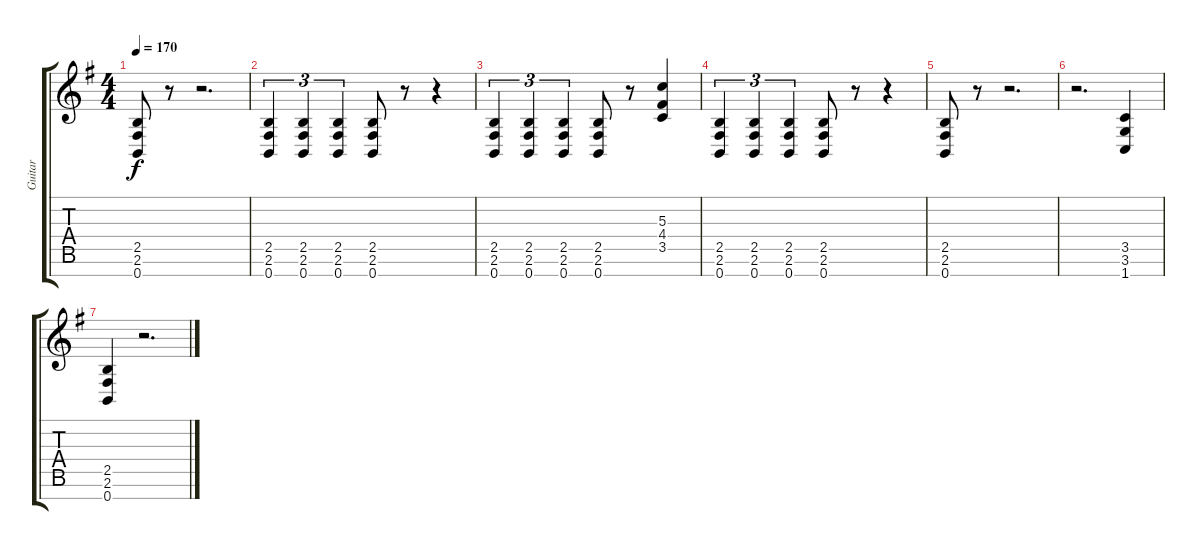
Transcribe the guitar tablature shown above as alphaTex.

\track ("Guitar" "Guitar") {instrument distortionguitar}
\staff {score tabs}
\tuning (E4 B3 G3 D3 A2 E2 B1) {hide}
\ts (4 4)
\tempo 170
\clef g2
\ks g
(2.5 2.6 0.7).8{dy f} r.8 r.2{d} |
(2.5 2.6 0.7).4{tu (3 2)} (2.5 2.6 0.7).4{tu (3 2)} (2.5 2.6 0.7).4{tu (3 2)} (2.5 2.6 0.7).8 r.8 r.4 |
(2.5 2.6 0.7).4{tu (3 2)} (2.5 2.6 0.7).4{tu (3 2)} (2.5 2.6 0.7).4{tu (3 2)} (2.5 2.6 0.7).8 r.8 (5.3 4.4 3.5).4 |
(2.5 2.6 0.7).4{tu (3 2)} (2.5 2.6 0.7).4{tu (3 2)} (2.5 2.6 0.7).4{tu (3 2)} (2.5 2.6 0.7).8 r.8 r.4 |
(2.5 2.6 0.7).8 r.8 r.2{d} |
r.2{d} (3.5 3.6 1.7).4 |
(2.5 2.6 0.7).4 r.2{d}
